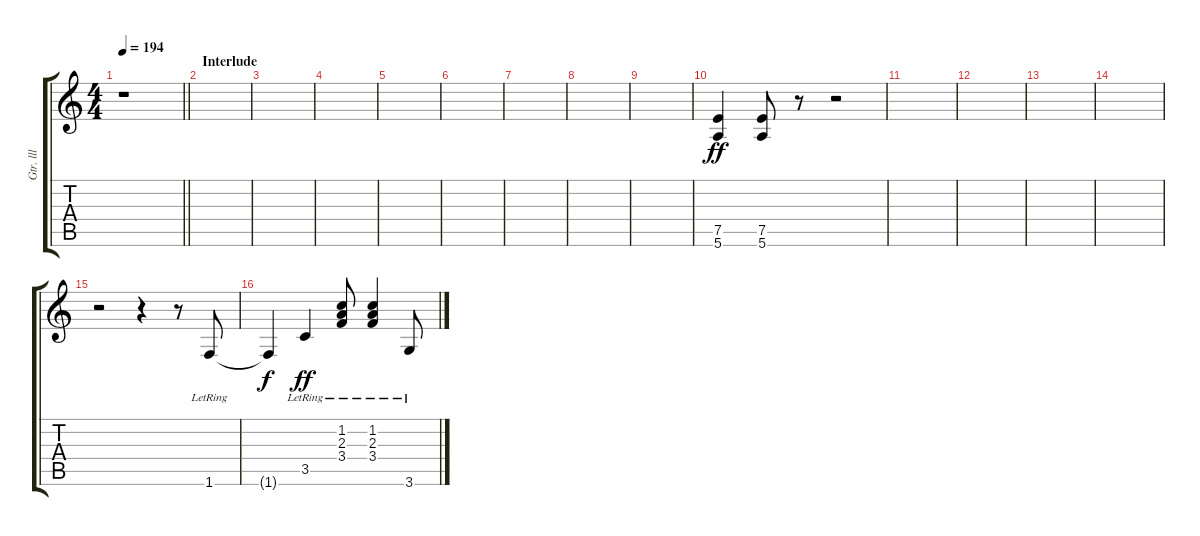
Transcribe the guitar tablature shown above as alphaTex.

\track ("Gtr. lll" "Gtr. lll") {instrument distortionguitar}
\staff {score tabs}
\tuning (E4 B3 G3 D3 A2 E2) {hide}
\ts (4 4)
\tempo 194
\clef g2
\barLineRight lightlight
\ks c
r.1{dy ff} |
\section ("" "Interlude")
|
|
|
|
|
|
|
|
(7.5 5.6).4 (7.5 5.6).8 r.8 r.2 |
|
|
|
|
r.2 r.4 r.8 1.6{lr}.8 |
1.6{t}.4{dy f} 3.5{lr}.4{dy ff} (1.2{lr} 2.3{lr} 3.4{lr}).8 (1.2{lr} 2.3{lr} 3.4{lr}).4 3.6{lr}.8
